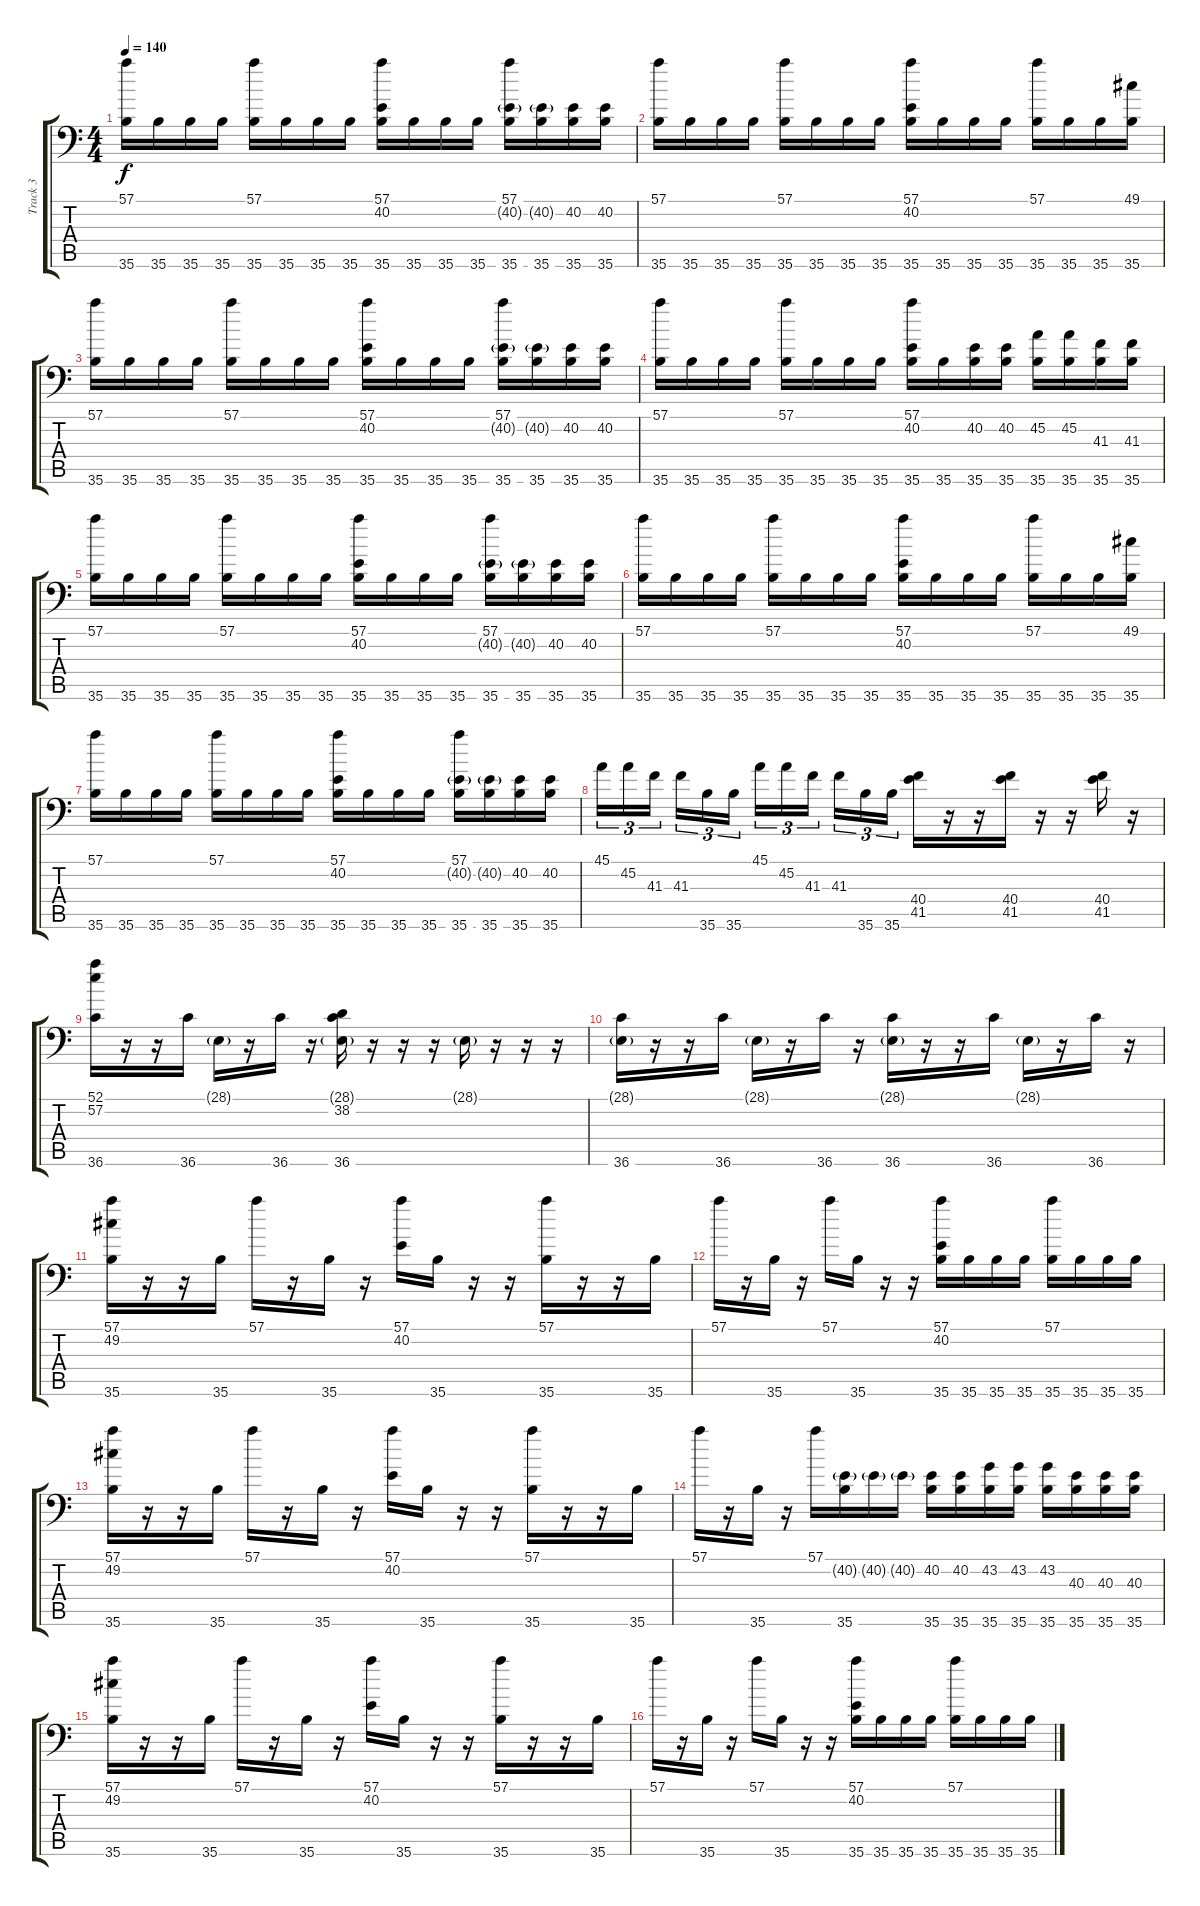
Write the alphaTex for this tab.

\track ("Track 3" "Track 3") {instrument acousticgrandpiano}
\staff {score tabs}
\tuning (C-1 C-1 C-1 C-1 C-1 C-1) {hide}
\ts (4 4)
\tempo 140
\clef f4
\ks c
(57.1 35.6).16{dy f} 35.6.16 35.6.16 35.6.16 (57.1 35.6).16 35.6.16 35.6.16 35.6.16 (57.1 40.2 35.6).16 35.6.16 35.6.16 35.6.16 (57.1 40.2{g} 35.6).16 (40.2{g} 35.6).16 (40.2 35.6).16 (40.2 35.6).16 |
(57.1 35.6).16 35.6.16 35.6.16 35.6.16 (57.1 35.6).16 35.6.16 35.6.16 35.6.16 (57.1 40.2 35.6).16 35.6.16 35.6.16 35.6.16 (57.1 35.6).16 35.6.16 35.6.16 (49.1 35.6).16 |
(57.1 35.6).16 35.6.16 35.6.16 35.6.16 (57.1 35.6).16 35.6.16 35.6.16 35.6.16 (57.1 40.2 35.6).16 35.6.16 35.6.16 35.6.16 (57.1 40.2{g} 35.6).16 (40.2{g} 35.6).16 (40.2 35.6).16 (40.2 35.6).16 |
(57.1 35.6).16 35.6.16 35.6.16 35.6.16 (57.1 35.6).16 35.6.16 35.6.16 35.6.16 (57.1 40.2 35.6).16 35.6.16 (40.2 35.6).16 (40.2 35.6).16 (45.2 35.6).16 (45.2 35.6).16 (41.3 35.6).16 (41.3 35.6).16 |
(57.1 35.6).16 35.6.16 35.6.16 35.6.16 (57.1 35.6).16 35.6.16 35.6.16 35.6.16 (57.1 40.2 35.6).16 35.6.16 35.6.16 35.6.16 (57.1 40.2{g} 35.6).16 (40.2{g} 35.6).16 (40.2 35.6).16 (40.2 35.6).16 |
(57.1 35.6).16 35.6.16 35.6.16 35.6.16 (57.1 35.6).16 35.6.16 35.6.16 35.6.16 (57.1 40.2 35.6).16 35.6.16 35.6.16 35.6.16 (57.1 35.6).16 35.6.16 35.6.16 (49.1 35.6).16 |
(57.1 35.6).16 35.6.16 35.6.16 35.6.16 (57.1 35.6).16 35.6.16 35.6.16 35.6.16 (57.1 40.2 35.6).16 35.6.16 35.6.16 35.6.16 (57.1 40.2{g} 35.6).16 (40.2{g} 35.6).16 (40.2 35.6).16 (40.2 35.6).16 |
45.1.16{tu (3 2)} 45.2.16{tu (3 2)} 41.3.16{tu (3 2)} 41.3.16{tu (3 2)} 35.6.16{tu (3 2)} 35.6.16{tu (3 2)} 45.1.16{tu (3 2)} 45.2.16{tu (3 2)} 41.3.16{tu (3 2)} 41.3.16{tu (3 2)} 35.6.16{tu (3 2)} 35.6.16{tu (3 2)} (40.4 41.5).16 r.16 r.16 (40.4 41.5).16 r.16 r.16 (40.4 41.5).16 r.16 |
(52.1 57.2 36.6).16 r.16 r.16 36.6.16 28.1{g}.16 r.16 36.6.16 r.16 (28.1{g} 38.2 36.6).16 r.16 r.16 r.16 28.1{g}.16 r.16 r.16 r.16 |
(28.1{g} 36.6).16 r.16 r.16 36.6.16 28.1{g}.16 r.16 36.6.16 r.16 (28.1{g} 36.6).16 r.16 r.16 36.6.16 28.1{g}.16 r.16 36.6.16 r.16 |
(57.1 49.2 35.6).16 r.16 r.16 35.6.16 57.1.16 r.16 35.6.16 r.16 (57.1 40.2).16 35.6.16 r.16 r.16 (57.1 35.6).16 r.16 r.16 35.6.16 |
57.1.16 r.16 35.6.16 r.16 57.1.16 35.6.16 r.16 r.16 (57.1 40.2 35.6).16 35.6.16 35.6.16 35.6.16 (57.1 35.6).16 35.6.16 35.6.16 35.6.16 |
(57.1 49.2 35.6).16 r.16 r.16 35.6.16 57.1.16 r.16 35.6.16 r.16 (57.1 40.2).16 35.6.16 r.16 r.16 (57.1 35.6).16 r.16 r.16 35.6.16 |
57.1.16 r.16 35.6.16 r.16 57.1.16 (40.2{g} 35.6).16 40.2{g}.16 40.2{g}.16 (40.2 35.6).16 (40.2 35.6).16 (43.2 35.6).16 (43.2 35.6).16 (43.2 35.6).16 (40.3 35.6).16 (40.3 35.6).16 (40.3 35.6).16 |
(57.1 49.2 35.6).16 r.16 r.16 35.6.16 57.1.16 r.16 35.6.16 r.16 (57.1 40.2).16 35.6.16 r.16 r.16 (57.1 35.6).16 r.16 r.16 35.6.16 |
57.1.16 r.16 35.6.16 r.16 57.1.16 35.6.16 r.16 r.16 (57.1 40.2 35.6).16 35.6.16 35.6.16 35.6.16 (57.1 35.6).16 35.6.16 35.6.16 35.6.16
